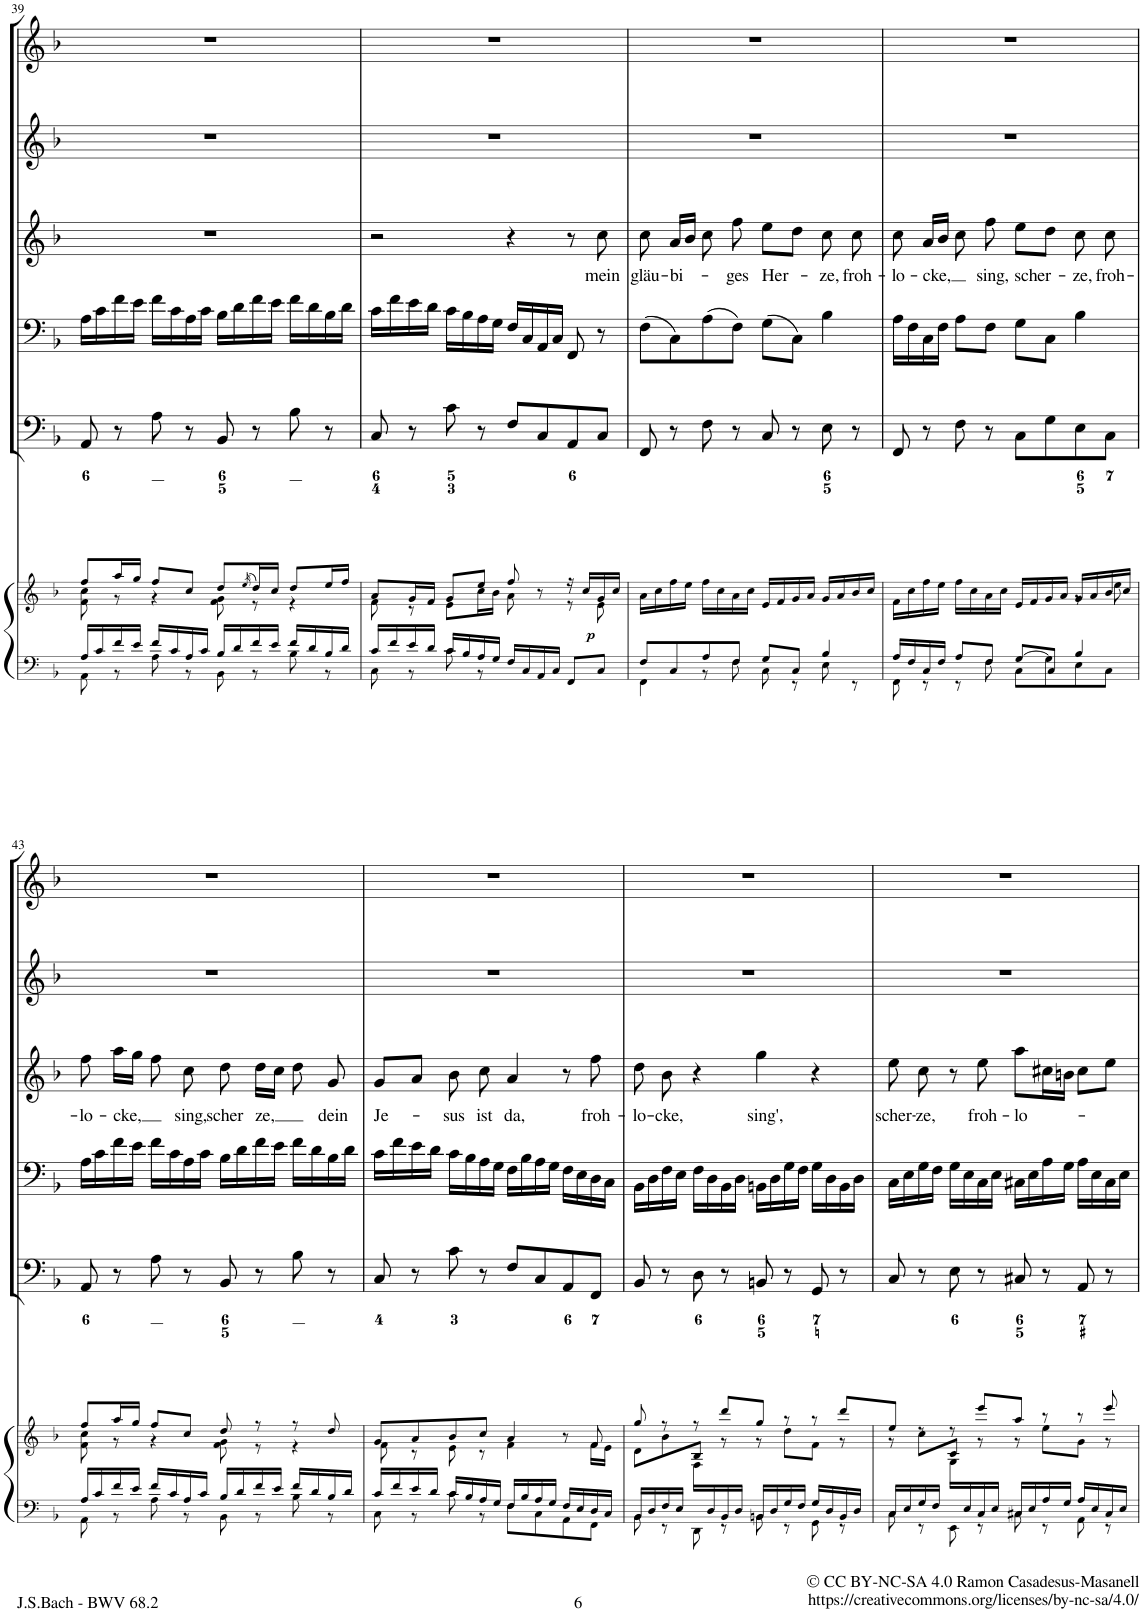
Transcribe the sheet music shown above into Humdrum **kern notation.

**kern	**kern	**dynam	**kern	**kern	**kern	**text	**kern	**kern
*part6	*part6	*part6	*part5	*part4	*part3	*part3	*part2	*part1
*staff7	*staff6	*staff6/7	*staff5	*staff4	*staff3	*staff3	*staff2	*staff1
*I"Piano reduction	*	*	*I"Continuo	*I"Violoncello piccolo	*I"Soprano	*	*I"Violino I	*I"Oboe I
*I'Pno	*	*	*	*I'Vc	*	*	*I'Vln	*I'Ob
!!LO:PB:g=z
*clefF4	*clefG2	*	*clefF4	*clefF4	*clefG2	*	*clefG2	*clefG2
*k[b-]	*k[b-]	*	*k[b-]	*k[b-]	*k[b-]	*	*k[b-]	*k[b-]
*M4/4	*M4/4	*	*M4/4	*M4/4	*M4/4	*	*M4/4	*M4/4
*met(c)	*met(c)	*	*met(c)	*met(c)	*met(c)	*	*met(c)	*met(c)
=39	=39	=39	=39	=39	=39	=39	=39	=39
*^	*^	*	*	*	*	*	*	*
16A/LL	8AA\	8ff/L	8f\ 8cc\	.	8AA/	16A\LL	1r	.	1r	1r
16c/	.	.	.	.	.	16c\	.	.	.	.
16f/	8r	16aa/L	8r	.	8r	16f\	.	.	.	.
16e/JJ	.	16gg/JJ	.	.	.	16e\JJ	.	.	.	.
16f/LL	8A\	8ff/L	4r	.	8A\	16f\LL	.	.	.	.
16c/	.	.	.	.	.	16c\	.	.	.	.
16A/	8r	8cc/J	.	.	8r	16A\	.	.	.	.
16c/JJ	.	.	.	.	.	16c\JJ	.	.	.	.
16B-/LL	8BB-\	8dd/L	8f\ 8g\	.	8BB-/	16B-\LL	.	.	.	.
16d/	.	.	.	.	.	16d\	.	.	.	.
.	.	(16qee/	.	.	.	.	.	.	.	.
16f/	8r	16dd/L)	8r	.	8r	16f\	.	.	.	.
16e/JJ	.	16cc/JJ	.	.	.	16e\JJ	.	.	.	.
16f/LL	8B-\	8dd/L	4r	.	8B-\	16f\LL	.	.	.	.
16d/	.	.	.	.	.	16d\	.	.	.	.
16B-/	8r	16ee/L	.	.	8r	16B-\	.	.	.	.
16d/JJ	.	16ff/JJ	.	.	.	16d\JJ	.	.	.	.
=40	=40	=40	=40	=40	=40	=40	=40	=40	=40	=40
16c/LL	8C\	8a/L	8f\	.	8C/	16c\LL	2r	.	1r	1r
16f/	.	.	.	.	.	16f\	.	.	.	.
16e/	8r	16g/L	8r	.	8r	16e\	.	.	.	.
16d/JJ	.	16f/JJ	.	.	.	16d\JJ	.	.	.	.
16c/LL	8c\	8g/L	8e\L	.	8c\	16c\LL	.	.	.	.
16B-/	.	.	.	.	.	16B-\	.	.	.	.
16A/	8r	8ee/J	16cc\L	.	8r	16A\	.	.	.	.
16G/JJ	.	.	16b-\JJ	.	.	16G\JJ	.	.	.	.
16F/LL	2ryy	8ff/	8a\	.	8F/L	16F/LL	4r	.	.	.
16C/	.	.	.	.	.	16C/	.	.	.	.
16AA/	.	8r	8ryy	.	8C/	16AA/	.	.	.	.
16C/JJ	.	.	.	.	.	16C/JJ	.	.	.	.
8FF/L	.	16r	8r	.	8AA/	8FF/	8r	.	.	.
!	!	!	!	!LO:DY:b	!	!	!	!	!	!
.	.	16cc/LL	.	p	.	.	.	.	.	.
!	!	!	!	!	!	!	!	!LO:LY:b	!	!
8C/J	.	16g/	8e\	.	8C/J	8r	8cc\	mein	.	.
.	.	16cc/JJ	.	.	.	.	.	.	.	.
*	*	*v	*v	*	*	*	*	*	*	*
=41	=41	=41	=41	=41	=41	=41	=41	=41	=41
!	!	!	!	!	!	!	!LO:LY:b	!	!
8F/L	4FF\	16a\LL	.	8FF/	(8F\L	8cc\	gläu-	1r	1r
.	.	16cc\	.	.	.	.	.	.	.
!	!	!	!	!	!	!	!LO:LY:b	!	!
8C/	.	16ff\	.	8r	8C\)	16a/LL	bi-	.	.
.	.	16ee\JJ	.	.	.	16b-/JJ	.	.	.
8A/	8r	16ff\LL	.	8F\	(8A\	8cc\	.	.	.
.	.	16cc\	.	.	.	.	.	.	.
!	!	!	!	!	!	!	!LO:LY:b	!	!
8F/J	8F\	16a\	.	8r	8F\J)	8ff\	-ges	.	.
.	.	16cc\JJ	.	.	.	.	.	.	.
!	!	!	!	!	!	!	!LO:LY:b	!	!
8G/L	8C\	16e/LL	.	8C/	(8G\L	8ee\L	Her-	.	.
.	.	16f/	.	.	.	.	.	.	.
8C/J	8r	16g/	.	8r	8C\J)	8dd\J	.	.	.
.	.	16a/JJ	.	.	.	.	.	.	.
!	!	!	!	!	!	!	!LO:LY:b	!	!
4B-/	8E\	16g/LL	.	8E\	4B-\	8cc\	-ze,	.	.
.	.	16a/	.	.	.	.	.	.	.
!	!	!	!	!	!	!	!LO:LY:b	!	!
.	8r	16b-/	.	8r	.	8cc\	froh-	.	.
.	.	16cc/JJ	.	.	.	.	.	.	.
=42	=42	=42	=42	=42	=42	=42	=42	=42	=42
*	*	*^	*	*	*	*	*	*	*
!	!	!	!	!	!	!	!	!LO:LY:b	!	!
16A/LL	8FF\	16f\LL	2ryy	.	8FF/	16A\LL	8cc\	-lo-	1r	1r
16F/	.	16cc\	.	.	.	16F\	.	.	.	.
!	!	!	!	!	!	!	!	!LO:LY:b	!	!
16C/	8r	16ff\	.	.	8r	16C\	16a/LL	-cke,	.	.
16F/JJ	.	16ee\JJ	.	.	.	16F\JJ	16b-/JJ	.	.	.
8A/L	8r	16ff\LL	.	.	8F\	8A\L	8cc\	.	.	.
.	.	16cc\	.	.	.	.	.	.	.	.
!	!	!	!	!	!	!	!	!LO:LY:b	!	!
8F/J	8F\	16a\	.	.	8r	8F\J	8ff\	sing,	.	.
.	.	16cc\JJ	.	.	.	.	.	.	.	.
!	!	!	!	!	!	!	!	!LO:LY:b	!	!
[8G/L	8C\L	16e/LL	4ryy	.	8C\L	8G\L	8ee\L	scher-	.	.
.	.	16f/	.	.	.	.	.	.	.	.
8C/J	8G\]	16g/	.	.	8G\	8C\J	8dd\J	.	.	.
.	.	16a/JJ	.	.	.	.	.	.	.	.
!	!	!	!	!	!	!	!	!LO:LY:b	!	!
4B-/	8E\	16g/LL	8r	.	8E\	4B-\	8cc\	-ze,	.	.
.	.	16a/	.	.	.	.	.	.	.	.
!	!	!	!	!	!	!	!	!LO:LY:b	!	!
.	8C\J	16b-/	8ee\	.	8C\J	.	8cc\	froh-	.	.
.	.	16cc/JJ	.	.	.	.	.	.	.	.
!!LO:LB:g=z
=43	=43	=43	=43	=43	=43	=43	=43	=43	=43	=43
!	!	!	!	!	!	!	!	!LO:LY:b	!	!
16A/LL	8AA\	8ff/L	8f\ 8cc\	.	8AA/	16A\LL	8ff\	lo-	1r	1r
16c/	.	.	.	.	.	16c\	.	.	.	.
!	!	!	!	!	!	!	!	!LO:LY:b	!	!
16f/	8r	16aa/L	8r	.	8r	16f\	16aa\LL	cke,	.	.
16e/JJ	.	16gg/JJ	.	.	.	16e\JJ	16gg\JJ	.	.	.
16f/LL	8A\	8ff/L	4r	.	8A\	16f\LL	8ff\	.	.	.
16c/	.	.	.	.	.	16c\	.	.	.	.
!	!	!	!	!	!	!	!	!LO:LY:b	!	!
16A/	8r	8cc/J	.	.	8r	16A\	8cc\	sing,	.	.
16c/JJ	.	.	.	.	.	16c\JJ	.	.	.	.
!	!	!	!	!	!	!	!	!LO:LY:b	!	!
16B-/LL	8BB-\	8dd/	8f\ 8g\	.	8BB-/	16B-\LL	8dd\	scher	.	.
16d/	.	.	.	.	.	16d\	.	.	.	.
!	!	!	!	!	!	!	!	!LO:LY:b	!	!
16f/	8r	8r	8r	.	8r	16f\	16dd\LL	ze,	.	.
16e/JJ	.	.	.	.	.	16e\JJ	16cc\JJ	.	.	.
16f/LL	8B-\	8r	4r	.	8B-\	16f\LL	8dd\	.	.	.
16d/	.	.	.	.	.	16d\	.	.	.	.
!	!	!	!	!	!	!	!	!LO:LY:b	!	!
16B-/	8r	8dd/	.	.	8r	16B-\	8g/	dein	.	.
16d/JJ	.	.	.	.	.	16d\JJ	.	.	.	.
=44	=44	=44	=44	=44	=44	=44	=44	=44	=44	=44
!	!	!	!	!	!	!	!	!LO:LY:b	!	!
16c/LL	8C\	8g/L	8f\	.	8C/	16c\LL	8g/L	Je-	1r	1r
16f/	.	.	.	.	.	16f\	.	.	.	.
16e/	8r	8a/	8r	.	8r	16e\	8a/J	.	.	.
16d/JJ	.	.	.	.	.	16d\JJ	.	.	.	.
!	!	!	!	!	!	!	!	!LO:LY:b	!	!
16c/LL	8c\	8b-/	8e\	.	8c\	16c\LL	8b-\	-sus	.	.
16B-/	.	.	.	.	.	16B-\	.	.	.	.
!	!	!	!	!	!	!	!	!LO:LY:b	!	!
16A/	8r	8cc/J	8r	.	8r	16A\	8cc\	ist	.	.
16G/JJ	.	.	.	.	.	16G\JJ	.	.	.	.
!	!	!	!	!	!	!	!	!LO:LY:b	!	!
16F/LL	8F\L	4a/	4f\	.	8F/L	16F\LL	4a/	da,	.	.
16B-/	.	.	.	.	.	16B-\	.	.	.	.
16A/	8C\	.	.	.	8C/	16A\	.	.	.	.
16G/JJ	.	.	.	.	.	16G\JJ	.	.	.	.
16F/LL	8AA\	8r	8ryy	.	8AA/	16F\LL	8r	.	.	.
16E/	.	.	.	.	.	16E\	.	.	.	.
!	!	!	!	!	!	!	!	!LO:LY:b	!	!
16D/	8FF\J	8f/	16f\LL	.	8FF/J	16D\	8ff\	froh-	.	.
16C/JJ	.	.	16e\JJ	.	.	16C\JJ	.	.	.	.
=45	=45	=45	=45	=45	=45	=45	=45	=45	=45	=45
*	*	*	*^	*	*	*	*	*	*	*
!	!	!	!	!	!	!	!	!	!LO:LY:b	!	!
16BB-/LL	8BB-\	8gg/	8d\L	4ryy	.	8BB-/	16BB-\LL	8dd\	lo-	1r	1r
16D/	.	.	.	.	.	.	16D\	.	.	.	.
!	!	!	!	!	!	!	!	!	!LO:LY:b	!	!
16F/	8r	8r	8b-\	.	.	8r	16F\	8b-\	cke,	.	.
16E/JJ	.	.	.	.	.	.	16E\JJ	.	.	.	.
16ryy	8DD\	8r	8B-/J	16F\LL	.	8D\	16F\LL	4r	.	.	.
16D/	.	.	.	2ryy	.	.	16D\	.	.	.	.
16BB-/	8r	8ddd/L	8r	.	.	8r	16BB-\	.	.	.	.
16D/JJ	.	.	.	.	.	.	16D\JJ	.	.	.	.
!	!	!	!	!	!	!	!	!	!LO:LY:b	!	!
16BBn/LL	8BB\	8gg/J	8r	.	.	8BBn/	16BBn\LL	4gg\	sing',	.	.
16D/	.	.	.	.	.	.	16D\	.	.	.	.
16G/	8r	8r	8dd\L	.	.	8r	16G\	.	.	.	.
16F/JJ	.	.	.	.	.	.	16F\JJ	.	.	.	.
16G/LL	8GG\	8r	8f\J	.	.	8GG/	16G\LL	4r	.	.	.
16D/	.	.	.	8.ryy	.	.	16D\	.	.	.	.
16BB/	8r	8ddd/L	8r	.	.	8r	16BB\	.	.	.	.
16D/JJ	.	.	.	.	.	.	16D\JJ	.	.	.	.
=46	=46	=46	=46	=46	=46	=46	=46	=46	=46	=46	=46
!	!	!	!	!	!	!	!	!	!LO:LY:b	!	!
16C/LL	8C\	8ee/J	8r	4ryy	.	8C/	16C\LL	8ee\	scher-	1r	1r
16E/	.	.	.	.	.	.	16E\	.	.	.	.
!	!	!	!	!	!	!	!	!	!LO:LY:b	!	!
16G/	8r	8r	8cc\L	.	.	8r	16G\	8cc\	ze,	.	.
16F/JJ	.	.	.	.	.	.	16F\JJ	.	.	.	.
16ryy	8EE\	8r	8c/J	16G\LL	.	8E\	16G\LL	8r	.	.	.
16E/	.	.	.	2ryy	.	.	16E\	.	.	.	.
!	!	!	!	!	!	!	!	!	!LO:LY:b	!	!
16C/	8r	8eee/L	8r	.	.	8r	16C\	8ee\	froh-	.	.
16E/JJ	.	.	.	.	.	.	16E\JJ	.	.	.	.
!	!	!	!	!	!	!	!	!	!LO:LY:b	!	!
16C#X/LL	8C#\	8aa/J	8r	.	.	8C#X/	16C#X\LL	8aa\L	lo-	.	.
16E/	.	.	.	.	.	.	16E\	.	.	.	.
16A/	8r	8r	8ee\L	.	.	8r	16A\	16cc#X\L	.	.	.
16G/JJ	.	.	.	.	.	.	16G\JJ	16bn\JJ	.	.	.
16A/LL	8AA\	8r	8g\J	.	.	8AA/	16A\LL	8cc#\L	.	.	.
16E/	.	.	.	8.ryy	.	.	16E\	.	.	.	.
16C#/	8r	8eee/	8r	.	.	8r	16C#\	8ee\J	.	.	.
16E/JJ	.	.	.	.	.	.	16E\JJ	.	.	.	.
*v	*v	*	*	*	*	*	*	*	*	*	*
*	*v	*v	*v	*	*	*	*	*	*	*
=	=	=	=	=	=	=	=	=
*-	*-	*-	*-	*-	*-	*-	*-	*-
